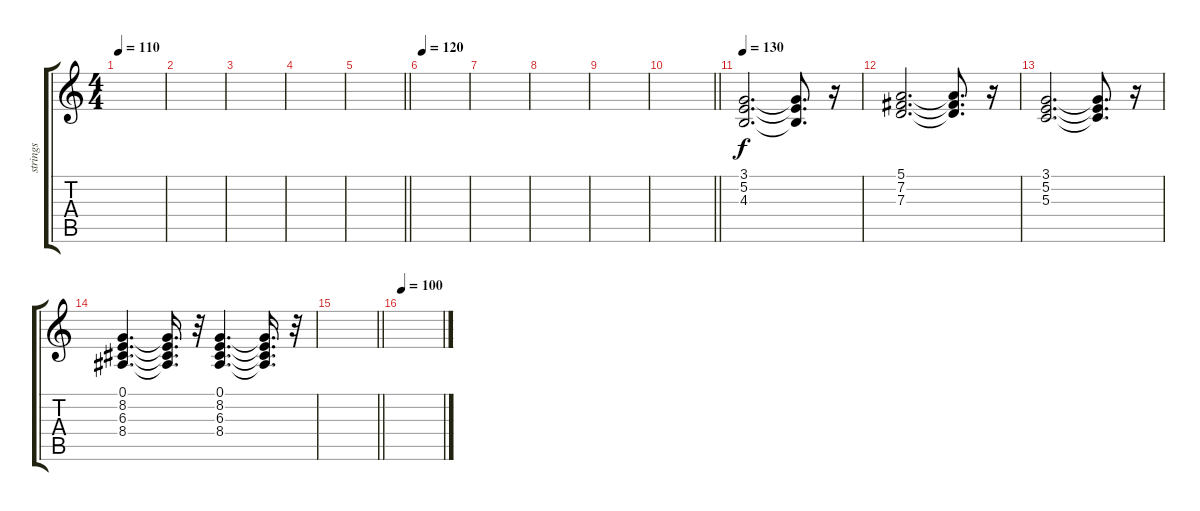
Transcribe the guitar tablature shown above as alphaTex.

\track ("strings" "strings") {instrument stringensemble1}
\staff {score tabs}
\tuning (E4 B3 G3 D3 A2 E2) {hide}
\ts (4 4)
\section ("" "")
\tempo 110
\clef g2
\ks c
|
|
|
|
\barLineRight lightlight
|
\section ("" "")
\tempo 120
|
|
|
|
\barLineRight lightlight
|
\section ("" "")
\tempo 130
(3.1 5.2 4.3).2{d} (3.1{t} 5.2{t} 4.3{t}).8{d} r.16 |
(5.1 7.2 7.3).2{d} (5.1{t} 7.2{t} 7.3{t}).8{d} r.16 |
(3.1 5.2 5.3).2{d} (3.1{t} 5.2{t} 5.3{t}).8{d} r.16 |
(0.1 8.2 6.3 8.4).4{d} (0.1{t} 8.2{t} 6.3{t} 8.4{t}).16{d} r.32 (0.1 8.2 6.3 8.4).4{d} (0.1{t} 8.2{t} 6.3{t} 8.4{t}).16{d} r.32 |
\barLineRight lightlight
|
\section ("" "")
\tempo 100
